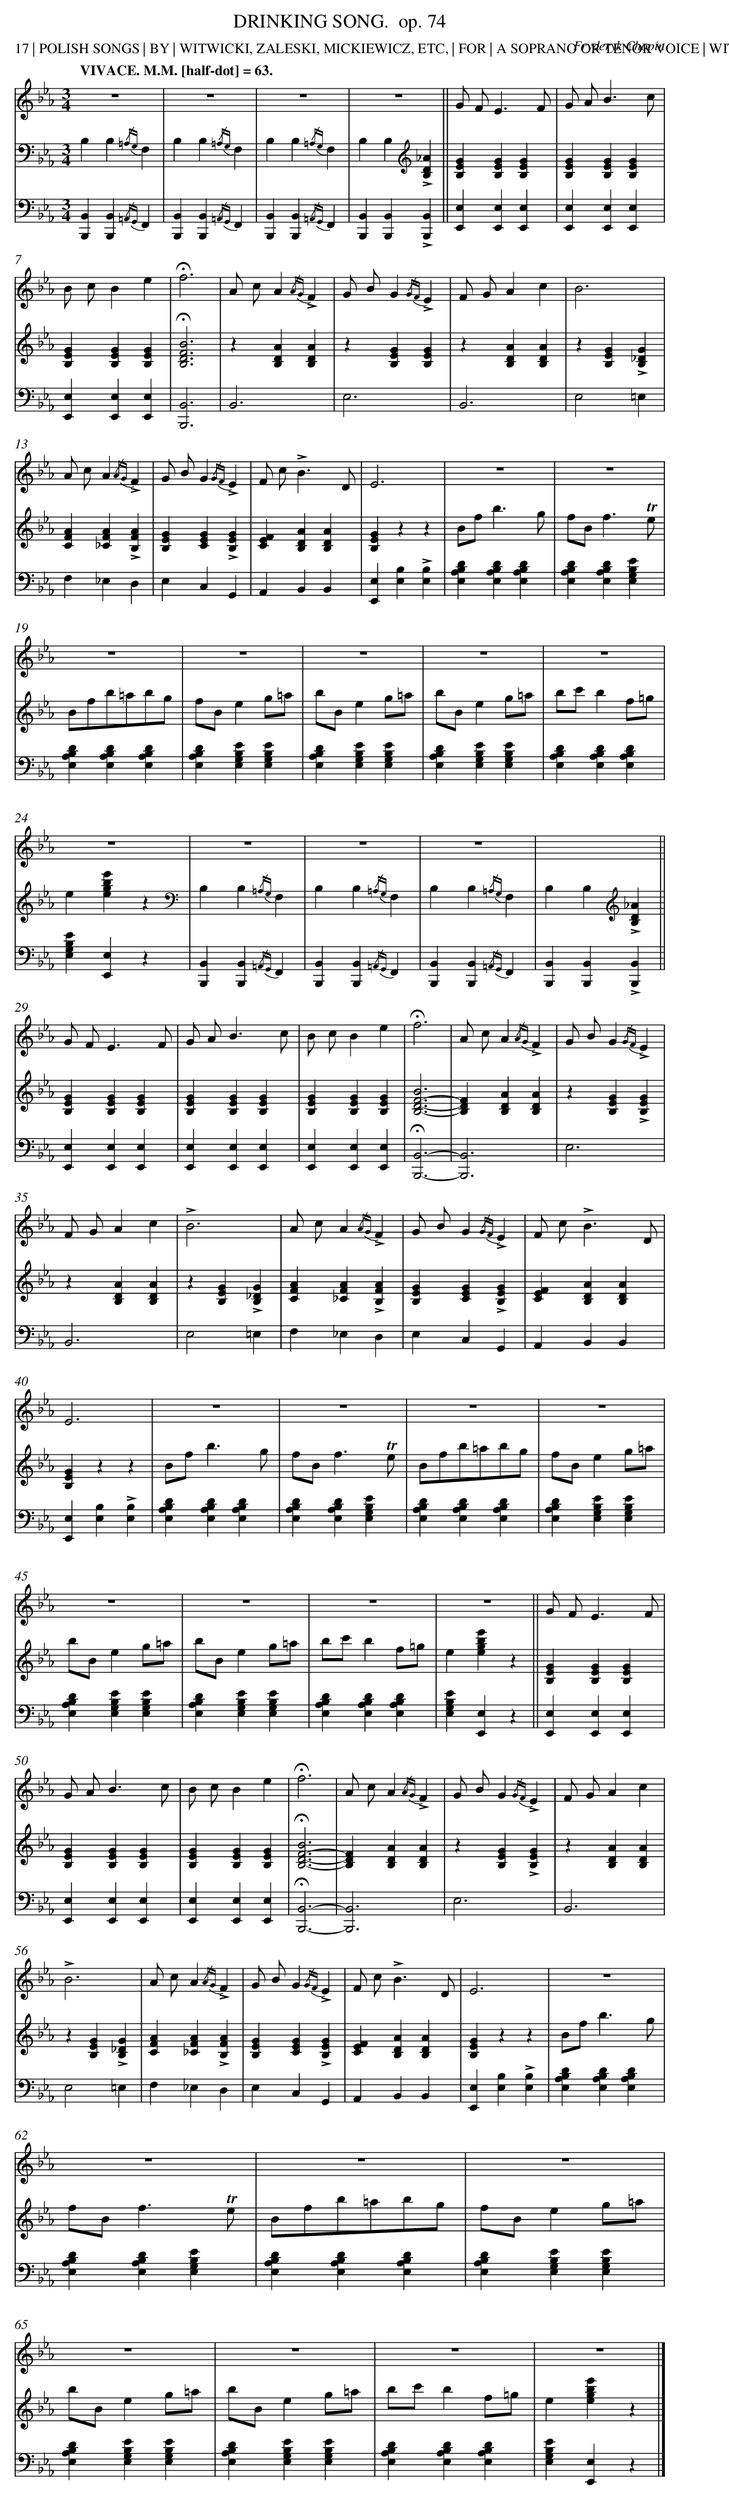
X:1
T: DRINKING SONG.	 op. 74
C: Fryderyk Chopin
L: 1/4
M: 3/4
P: 17 | POLISH SONGS | BY | WITWICKI, ZALESKI, MICKIEWICZ, ETC, | FOR | A SOPRANO OR TENOR VOICE | WITH ACCOMPANIMENT FOR THE | Pianoforte
Q: "VIVACE. M.M. [half-dot] = 63."
V: 1 clef=treble
V: 2 clef=bass
V: 3 clef=bass
K: Eb
[V:1] z3 |
[V:2] [K:clef=bass]B,B,{/=A,G,}F, |
[V:3] [B,,B,,,][B,,B,,,]{/=A,,G,,}F,, |
[V:1] z3 |
[V:2] B,B,{/=A,G,}F, |
[V:3] [B,,B,,,][B,,B,,,]{/=A,,G,,}F,, |
[V:1] z3 |
[V:2] B,B,{/=A,G,}F, |
[V:3] [B,,B,,,][B,,B,,,]{/=A,,G,,}F,, |
[V:1] z3 ||
[V:2] B,B,[K:clef=treble]!accent![_ADB,] ||
[V:3] [B,,B,,,][B,,B,,,]!accent![B,,B,,,] ||
[V:1] G/ F<EF/ |
[V:2] [GEB,][GEB,][GEB,] |
[V:3] [E,E,,][E,E,,][E,E,,] |
[V:1] G/ A<Bc/ |
[V:2] [GEB,][GEB,][GEB,] |
[V:3] [E,,E,][E,,E,][E,,E,] |
[V:1] B/ c/Be |
[V:2] [GEB,][GEB,][GEB,] |
[V:3] [E,,E,][E,,E,][E,,E,] |
[V:1] !fermata!f3 |
[V:2] !fermata![B3F3D3B,3] |
[V:3] [B,,3B,,,3] |
[V:1] A/ c/A{/AG}!accent!F |
[V:2] z[ADB,][ADB,] |
[V:3] B,,3 |
[V:1] G/ B/G{/GF}!accent!E |
[V:2] z[GEB,][GEB,] |
[V:3] E,3 |
[V:1] F/ G/Ac |
[V:2] z[ADB,][ADB,] |
[V:3] B,,3 |
[V:1] B3 |
[V:2] z[GEB,]!accent![G_DB,] |
[V:3] E,2=E, |
[V:1] A/ c/A{/AG}!accent!F |
[V:2] [AFC][AF_C]!accent![AFB,] |
[V:3] F,_E,D, |
[V:1] G/ B/G{/GF}!accent!E |
[V:2] [GEB,][GEC]!accent![GEB,] |
[V:3] E,C,G,, |
[V:1] F/ c<!accent!BD/ |
[V:2] [FEC][ADB,][ADB,] |
[V:3] A,,B,,B,, |
[V:1] E3 |
[V:2] [GEB,]zz |
[V:3] [E,E,,][B,E,]!accent![B,E,] |
[V:1] z3 |
[V:2] B/f<bg/ |
[V:3] [DB,A,E,][DB,A,E,][DB,A,E,] |
[V:1] z3 |
[V:2] f/B<f!trill!e/ |
[V:3] [DB,A,E,][DB,A,E,][EB,G,E,] |
[V:1] z3 |
[V:2] B/f/b/=a/b/g/ |
[V:3] [DB,A,E,][DB,A,E,][DB,A,E,] |
[V:1] z3 |
[V:2] f/B/eg/=a/ |
[V:3] [DB,A,E,][EB,G,E,][EB,G,E,] |
[V:1] z3 |
[V:2] b/B/eg/=a/ |
[V:3] [DB,A,E,][EB,G,E,][EB,G,E,] |
[V:1] z3 |
[V:2] b/B/eg/=a/ |
[V:3] [DB,A,E,][EB,G,E,][EB,G,E,] |
[V:1] z3 |
[V:2] b/c'/bf/=g/ |
[V:3] [DB,A,E,][DB,A,E,][DB,A,E,] |
[V:1] z3 |
[V:2] e[ebge']z[K:clef=bass] |
[V:3] [EB,G,E,][E,E,,]z |
[V:1] z3 |
[V:2] B,B,{/=A,G,}F, |
[V:3] [B,,B,,,][B,,B,,,]{/=A,,G,,}F,, |
[V:1] z3 |
[V:2] B,B,{/=A,G,}F, |
[V:3] [B,,B,,,][B,,B,,,]{/=A,,G,,}F,, |
[V:1] z3 |
[V:2] B,B,{/=A,G,}F, |
[V:3] [B,,B,,,][B,,B,,,]{/=A,,G,,}F,, |
[V:1] x3 ||
[V:2] B,B,[K:clef=treble]!accent![_ADB,] ||
[V:3] [B,,B,,,][B,,B,,,]!accent![B,,B,,,] ||
[V:1] G/ F<EF/ |
[V:2] [GEB,][GEB,][GEB,] |
[V:3] [E,E,,][E,E,,][E,E,,] |
[V:1] G/ A<Bc/ |
[V:2] [GEB,][GEB,][GEB,] |
[V:3] [E,,E,][E,,E,][E,,E,] |
[V:1] B/ c/Be |
[V:2] [GEB,][GEB,][GEB,] |
[V:3] [E,,E,][E,,E,][E,,E,] |
[V:1] !fermata!f3 |
[V:2] [B3F3-D3-B,3-] |
[V:3] !fermata![B,,3B,,,3]- |
[V:1] A/ c/A{/AG}!accent!F |
[V:2] [FDB,][ADB,][ADB,] |
[V:3] [B,,3B,,,3] |
[V:1] G/ B/G{/GF}!accent!E |
[V:2] z[GEB,]!accent![GEB,] |
[V:3] E,3 |
[V:1] F/ G/Ac |
[V:2] z[ADB,][ADB,] |
[V:3] B,,3 |
[V:1] !accent!B3 |
[V:2] z[GEB,]!accent![G_DB,] |
[V:3] E,2=E, |
[V:1] A/ c/A{/AG}!accent!F |
[V:2] [AFC][AF_C]!accent![AFB,] |
[V:3] F,_E,D, |
[V:1] G/ B/G{/GF}!accent!E |
[V:2] [GEB,][GEC]!accent![GEB,] |
[V:3] E,C,G,, |
[V:1] F/ c<!accent!BD/ |
[V:2] [FEC][ADB,][ADB,] |
[V:3] A,,B,,B,, |
[V:1] E3 |
[V:2] [GEB,]zz |
[V:3] [E,E,,][B,E,]!accent![B,E,] |
[V:1] z3 |
[V:2] B/f<bg/ |
[V:3] [DB,A,E,][DB,A,E,][DB,A,E,] |
[V:1] z3 |
[V:2] f/B<f!trill!e/ |
[V:3] [DB,A,E,][DB,A,E,][EB,G,E,] |
[V:1] z3 |
[V:2] B/f/b/=a/b/g/ |
[V:3] [DB,A,E,][DB,A,E,][DB,A,E,] |
[V:1] z3 |
[V:2] f/B/eg/=a/ |
[V:3] [DB,A,E,][EB,G,E,][EB,G,E,] |
[V:1] z3 |
[V:2] b/B/eg/=a/ |
[V:3] [DB,A,E,][EB,G,E,][EB,G,E,] |
[V:1] z3 |
[V:2] b/B/eg/=a/ |
[V:3] [DB,A,E,][EB,G,E,][EB,G,E,] |
[V:1] z3 |
[V:2] b/c'/bf/=g/ |
[V:3] [DB,A,E,][DB,A,E,][DB,A,E,] |
[V:1] z3 ||
[V:2] e[ebge']z ||
[V:3] [EB,G,E,][E,E,,]z ||
[V:1] G/ F<EF/ |
[V:2] [GEB,][GEB,][GEB,] |
[V:3] [E,E,,][E,E,,][E,E,,] |
[V:1] G/ A<Bc/ |
[V:2] [GEB,][GEB,][GEB,] |
[V:3] [E,,E,][E,,E,][E,,E,] |
[V:1] B/ c/Be |
[V:2] [GEB,][GEB,][GEB,] |
[V:3] [E,,E,][E,,E,][E,,E,] |
[V:1] !fermata!f3 |
[V:2] !fermata![B3F3-D3-B,3-] |
[V:3] !fermata![B,,3B,,,3]- |
[V:1] A/ c/A{/AG}!accent!F |
[V:2] [FDB,][ADB,][ADB,] |
[V:3] [B,,3B,,,3] |
[V:1] G/ B/G{/GF}!accent!E |
[V:2] z[GEB,]!accent![GEB,] |
[V:3] E,3 |
[V:1] F/ G/Ac |
[V:2] z[ADB,][ADB,] |
[V:3] B,,3 |
[V:1] !accent!B3 |
[V:2] z[GEB,]!accent![G_DB,] |
[V:3] E,2=E, |
[V:1] A/ c/A{/AG}!accent!F |
[V:2] [AFC][AF_C]!accent![AFB,] |
[V:3] F,_E,D, |
[V:1] G/ B/G{/GF}!accent!E |
[V:2] [GEB,][GEC]!accent![GEB,] |
[V:3] E,C,G,, |
[V:1] F/ c<!accent!BD/ |
[V:2] [FEC][ADB,][ADB,] |
[V:3] A,,B,,B,, |
[V:1] E3 |
[V:2] [GEB,]zz |
[V:3] [E,E,,][B,E,]!accent![B,E,] |
[V:1] z3 |
[V:2] B/f<bg/ |
[V:3] [DB,A,E,][DB,A,E,][DB,A,E,] |
[V:1] z3 |
[V:2] f/B<f!trill!e/ |
[V:3] [DB,A,E,][DB,A,E,][EB,G,E,] |
[V:1] z3 |
[V:2] B/f/b/=a/b/g/ |
[V:3] [DB,A,E,][DB,A,E,][DB,A,E,] |
[V:1] z3 |
[V:2] f/B/eg/=a/ |
[V:3] [DB,A,E,][EB,G,E,][EB,G,E,] |
[V:1] z3 |
[V:2] b/B/eg/=a/ |
[V:3] [DB,A,E,][EB,G,E,][EB,G,E,] |
[V:1] z3 |
[V:2] b/B/eg/=a/ |
[V:3] [DB,A,E,][EB,G,E,][EB,G,E,] |
[V:1] z3 |
[V:2] b/c'/bf/=g/ |
[V:3] [DB,A,E,][DB,A,E,][DB,A,E,] |
[V:1] z3 |]
[V:2] e[ebge']z |]
[V:3] [EB,G,E,][E,E,,]z |]
